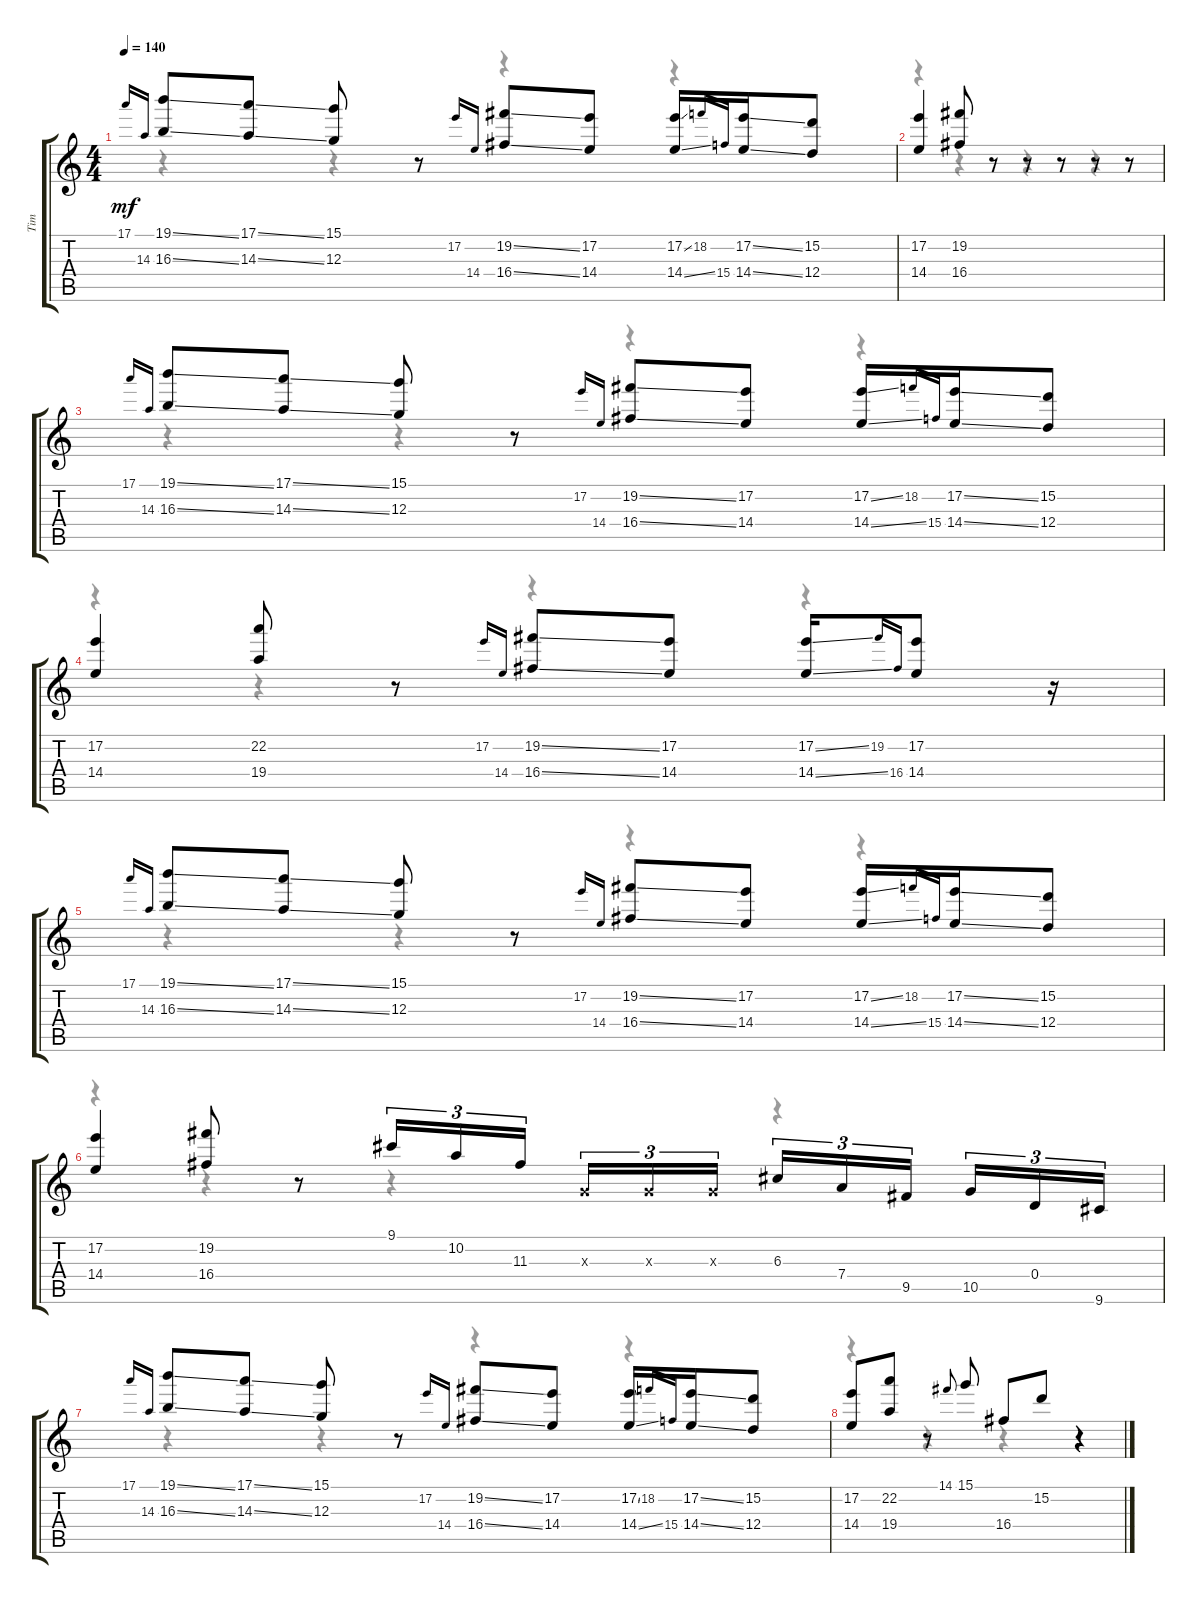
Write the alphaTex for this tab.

\track ("Tim" "Tim") {instrument electricguitarclean}
\staff {score tabs}
\tuning (E4 B3 G3 D3 A2 E2) {hide}
\voice
\ts (4 4)
\tempo 140
\clef g2
\ks c
17.1.16{gr onbeat dy mf} 14.3.16{gr onbeat} (19.1{ss} 16.3{ss}).8 (17.1{ss} 14.3{ss}).8 (15.1 12.3).8 r.8 17.2.16{gr onbeat} 14.4.16{gr onbeat} (19.2{ss} 16.4{ss}).8 (17.2 14.4).8 (17.2{ss} 14.4{ss}).16 18.2.16{gr onbeat} 15.4.16{gr onbeat} (17.2{ss} 14.4{ss}).16 (15.2 12.4).8 |
(17.2 14.4).4 (19.2 16.4).8 r.8 r.8 r.8 r.8 r.8 |
17.1.16{gr onbeat} 14.3.16{gr onbeat} (19.1{ss} 16.3{ss}).8 (17.1{ss} 14.3{ss}).8 (15.1 12.3).8 r.8 17.2.16{gr onbeat} 14.4.16{gr onbeat} (19.2{ss} 16.4{ss}).8 (17.2 14.4).8 (17.2{ss} 14.4{ss}).16 18.2.16{gr onbeat} 15.4.16{gr onbeat} (17.2{ss} 14.4{ss}).16 (15.2 12.4).8 |
(17.2 14.4).4 (22.2 19.4).8 r.8 17.2.16{gr onbeat} 14.4.16{gr onbeat} (19.2{ss} 16.4{ss}).8 (17.2 14.4).8 (17.2{ss} 14.4{ss}).16 19.2.16{gr onbeat} 16.4.16{gr onbeat} (17.2 14.4).8 r.16 |
17.1.16{gr onbeat} 14.3.16{gr onbeat} (19.1{ss} 16.3{ss}).8 (17.1{ss} 14.3{ss}).8 (15.1 12.3).8 r.8 17.2.16{gr onbeat} 14.4.16{gr onbeat} (19.2{ss} 16.4{ss}).8 (17.2 14.4).8 (17.2{ss} 14.4{ss}).16 18.2.16{gr onbeat} 15.4.16{gr onbeat} (17.2{ss} 14.4{ss}).16 (15.2 12.4).8 |
(17.2 14.4).4 (19.2 16.4).8 r.8 9.1.16{tu (3 2)} 10.2.16{tu (3 2)} 11.3.16{tu (3 2)} 0.3{x}.16{tu (3 2)} 0.3{x}.16{tu (3 2)} 0.3{x}.16{tu (3 2)} 6.3.16{tu (3 2)} 7.4.16{tu (3 2)} 9.5.16{tu (3 2)} 10.5.16{tu (3 2)} 0.4.16{tu (3 2)} 9.6.16{tu (3 2)} |
17.1.16{gr onbeat} 14.3.16{gr onbeat} (19.1{ss} 16.3{ss}).8 (17.1{ss} 14.3{ss}).8 (15.1 12.3).8 r.8 17.2.16{gr onbeat} 14.4.16{gr onbeat} (19.2{ss} 16.4{ss}).8 (17.2 14.4).8 (17.2{ss} 14.4{ss}).16 18.2.16{gr onbeat} 15.4.16{gr onbeat} (17.2{ss} 14.4{ss}).16 (15.2 12.4).8 |
(17.2 14.4).8 (22.2 19.4).8 r.8 14.1.8{gr onbeat} 15.1.8 16.4.8 15.2.8 r.4
\voice
\clef g2
\ottava regular
\simile none
\ks c
r.4{dy f} r.4 r.4 r.4 |
r.4 r.4 r.4 r.4 |
r.4 r.4 r.4 r.4 |
r.4 r.4 r.4 r.4 |
r.4 r.4 r.4 r.4 |
r.4 r.4 r.4 r.4 |
r.4 r.4 r.4 r.4 |
r.4 r.4 r.4 r.4
